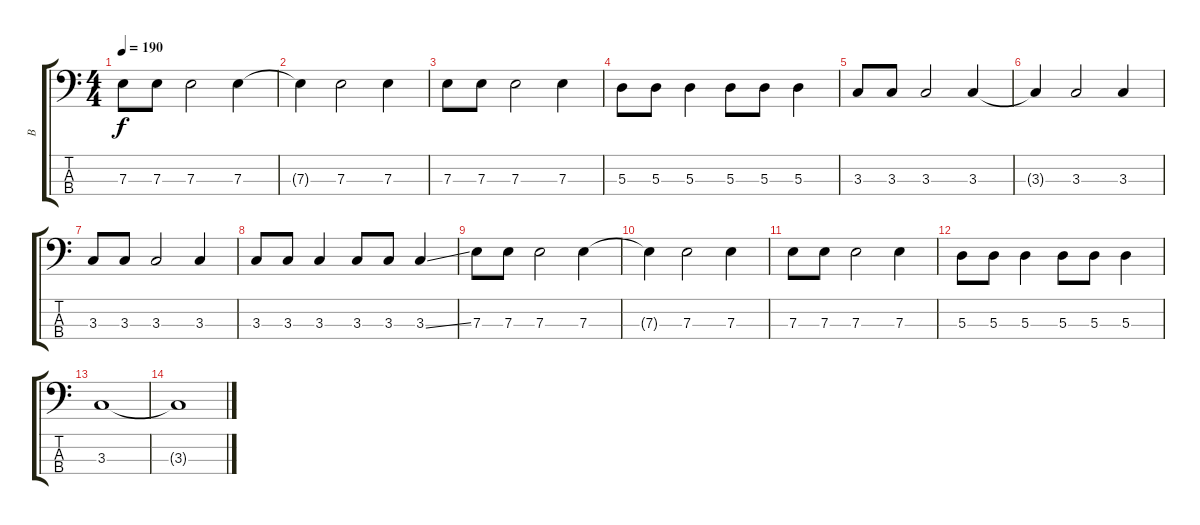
\track ("B" "B") {instrument electricbassfinger}
\staff {score tabs}
\tuning (G2 D2 A1 E1) {hide}
\ts (4 4)
\tempo 190
\clef f4
\ks c
7.3.8{dy f} 7.3.8 7.3.2 7.3.4 |
7.3{t}.4 7.3.2 7.3.4 |
7.3.8 7.3.8 7.3.2 7.3.4 |
5.3.8 5.3.8 5.3.4 5.3.8 5.3.8 5.3.4 |
3.3.8 3.3.8 3.3.2 3.3.4 |
3.3{t}.4 3.3.2 3.3.4 |
3.3.8 3.3.8 3.3.2 3.3.4 |
3.3.8 3.3.8 3.3.4 3.3.8 3.3.8 3.3{ss}.4 |
7.3.8 7.3.8 7.3.2 7.3.4 |
7.3{t}.4 7.3.2 7.3.4 |
7.3.8 7.3.8 7.3.2 7.3.4 |
5.3.8 5.3.8 5.3.4 5.3.8 5.3.8 5.3.4 |
3.3.1 |
3.3{t}.1
